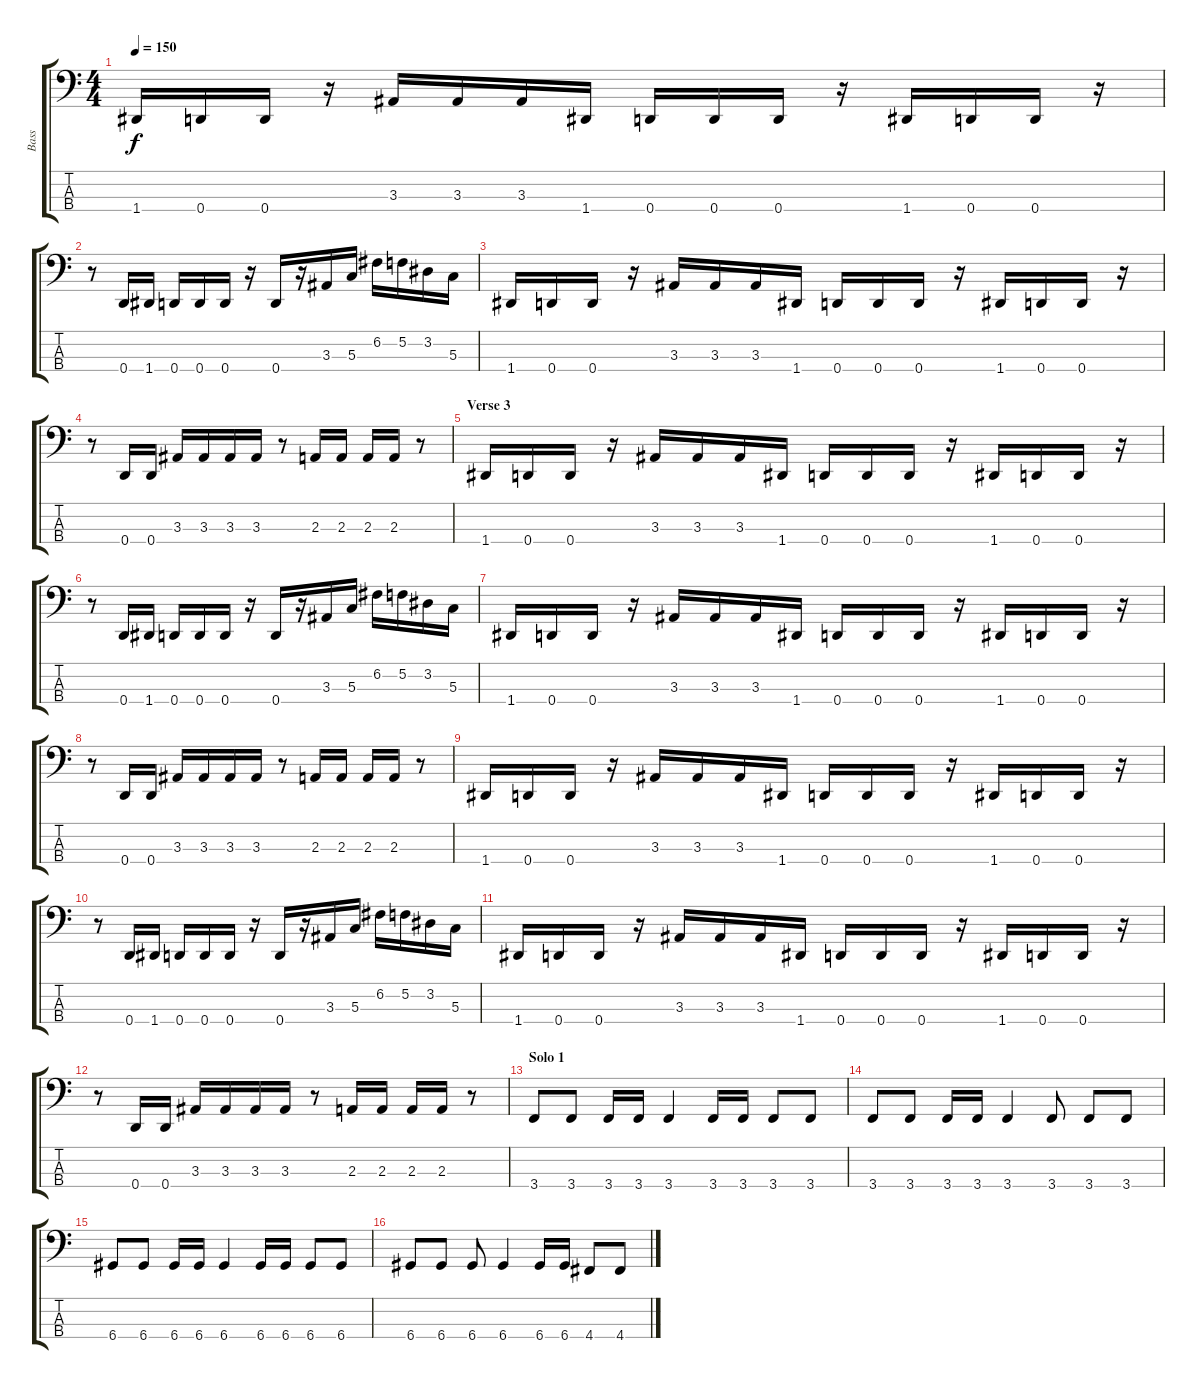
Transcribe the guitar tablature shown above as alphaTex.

\track ("Bass" "Bass") {instrument electricbasspick}
\staff {score tabs}
\tuning (F2 C2 G1 D1) {hide}
\ts (4 4)
\tempo 150
\clef f4
\ks c
1.4.16{dy f} 0.4.16 0.4.16 r.16 3.3.16 3.3.16 3.3.16 1.4.16 0.4.16 0.4.16 0.4.16 r.16 1.4.16 0.4.16 0.4.16 r.16 |
r.8 0.4.16 1.4.16 0.4.16 0.4.16 0.4.16 r.16 0.4.16 r.16 3.3.16 5.3.16 6.2.16 5.2.16 3.2.16 5.3.16 |
1.4.16 0.4.16 0.4.16 r.16 3.3.16 3.3.16 3.3.16 1.4.16 0.4.16 0.4.16 0.4.16 r.16 1.4.16 0.4.16 0.4.16 r.16 |
r.8 0.4.16 0.4.16 3.3.16 3.3.16 3.3.16 3.3.16 r.8 2.3.16 2.3.16 2.3.16 2.3.16 r.8 |
\section ("" "Verse 3")
1.4.16 0.4.16 0.4.16 r.16 3.3.16 3.3.16 3.3.16 1.4.16 0.4.16 0.4.16 0.4.16 r.16 1.4.16 0.4.16 0.4.16 r.16 |
r.8 0.4.16 1.4.16 0.4.16 0.4.16 0.4.16 r.16 0.4.16 r.16 3.3.16 5.3.16 6.2.16 5.2.16 3.2.16 5.3.16 |
1.4.16 0.4.16 0.4.16 r.16 3.3.16 3.3.16 3.3.16 1.4.16 0.4.16 0.4.16 0.4.16 r.16 1.4.16 0.4.16 0.4.16 r.16 |
r.8 0.4.16 0.4.16 3.3.16 3.3.16 3.3.16 3.3.16 r.8 2.3.16 2.3.16 2.3.16 2.3.16 r.8 |
1.4.16 0.4.16 0.4.16 r.16 3.3.16 3.3.16 3.3.16 1.4.16 0.4.16 0.4.16 0.4.16 r.16 1.4.16 0.4.16 0.4.16 r.16 |
r.8 0.4.16 1.4.16 0.4.16 0.4.16 0.4.16 r.16 0.4.16 r.16 3.3.16 5.3.16 6.2.16 5.2.16 3.2.16 5.3.16 |
1.4.16 0.4.16 0.4.16 r.16 3.3.16 3.3.16 3.3.16 1.4.16 0.4.16 0.4.16 0.4.16 r.16 1.4.16 0.4.16 0.4.16 r.16 |
r.8 0.4.16 0.4.16 3.3.16 3.3.16 3.3.16 3.3.16 r.8 2.3.16 2.3.16 2.3.16 2.3.16 r.8 |
\section ("" "Solo 1")
3.4.8 3.4.8 3.4.16 3.4.16 3.4.4 3.4.16 3.4.16 3.4.8 3.4.8 |
3.4.8 3.4.8 3.4.16 3.4.16 3.4.4 3.4.8 3.4.8 3.4.8 |
6.4.8 6.4.8 6.4.16 6.4.16 6.4.4 6.4.16 6.4.16 6.4.8 6.4.8 |
6.4.8 6.4.8 6.4.8 6.4.4 6.4.16 6.4.16 4.4.8 4.4.8
